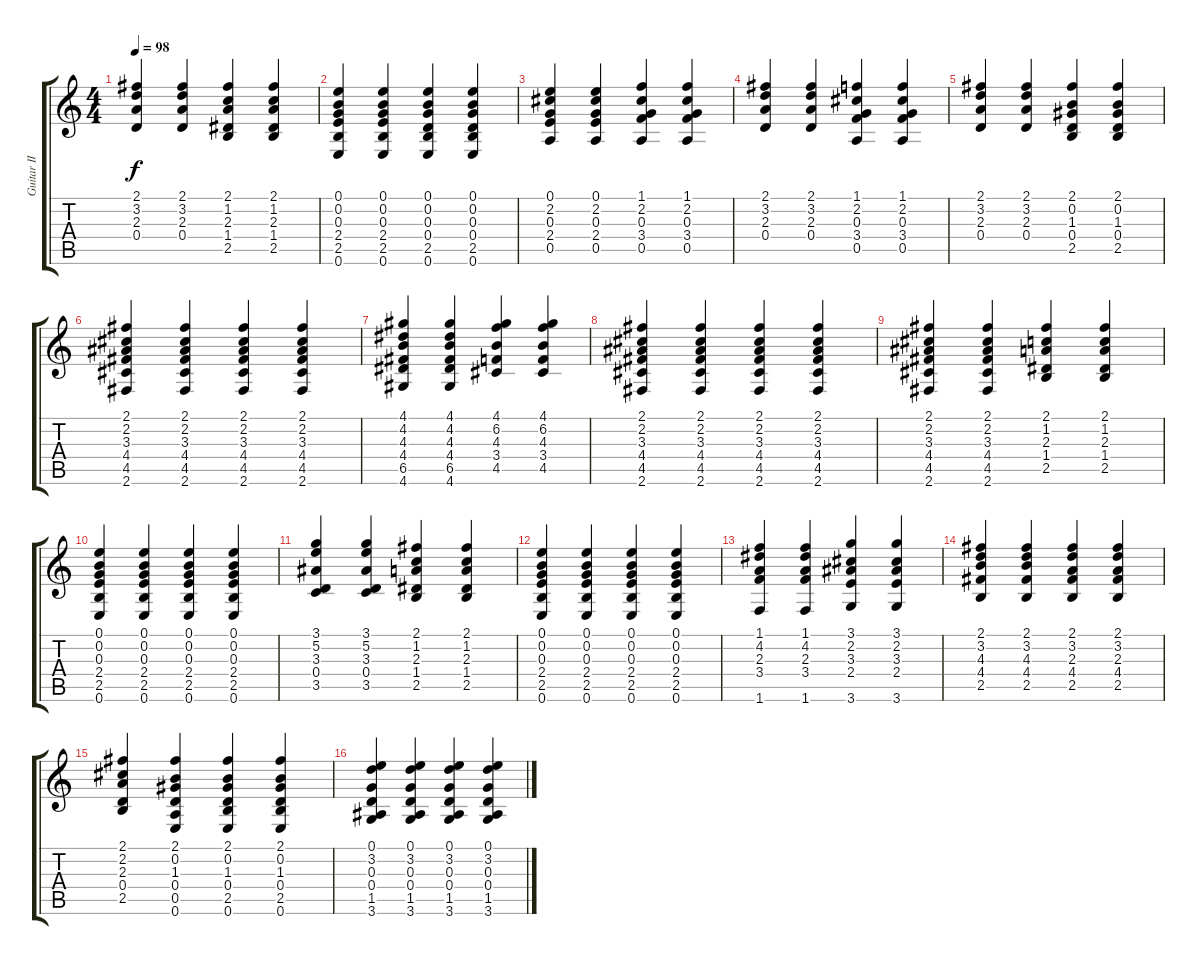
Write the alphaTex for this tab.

\track ("Guitar II" "Guitar II") {instrument acousticguitarsteel}
\staff {score tabs}
\tuning (E4 B3 G3 D3 A2 E2) {hide}
\ts (4 4)
\tempo 98
\clef g2
\ks c
(2.1 3.2 2.3 0.4).4{dy f} (2.1 3.2 2.3 0.4).4 (2.1 1.2 2.3 1.4 2.5).4 (2.1 1.2 2.3 1.4 2.5).4 |
(0.1 0.2 0.3 2.4 2.5 0.6).4 (0.1 0.2 0.3 2.4 2.5 0.6).4 (0.1 0.2 0.3 0.4 2.5 0.6).4 (0.1 0.2 0.3 0.4 2.5 0.6).4 |
(0.1 2.2 0.3 2.4 0.5).4 (0.1 2.2 0.3 2.4 0.5).4 (1.1 2.2 0.3 3.4 0.5).4 (1.1 2.2 0.3 3.4 0.5).4 |
(2.1 3.2 2.3 0.4).4 (2.1 3.2 2.3 0.4).4 (1.1 2.2 0.3 3.4 0.5).4 (1.1 2.2 0.3 3.4 0.5).4 |
(2.1 3.2 2.3 0.4).4 (2.1 3.2 2.3 0.4).4 (2.1 0.2 1.3 0.4 2.5).4 (2.1 0.2 1.3 0.4 2.5).4 |
(2.1 2.2 3.3 4.4 4.5 2.6).4 (2.1 2.2 3.3 4.4 4.5 2.6).4 (2.1 2.2 3.3 4.4 4.5 2.6).4 (2.1 2.2 3.3 4.4 4.5 2.6).4 |
(4.1 4.2 4.3 4.4 6.5 4.6).4 (4.1 4.2 4.3 4.4 6.5 4.6).4 (4.1 6.2 4.3 3.4 4.5).4 (4.1 6.2 4.3 3.4 4.5).4 |
(2.1 2.2 3.3 4.4 4.5 2.6).4 (2.1 2.2 3.3 4.4 4.5 2.6).4 (2.1 2.2 3.3 4.4 4.5 2.6).4 (2.1 2.2 3.3 4.4 4.5 2.6).4 |
(2.1 2.2 3.3 4.4 4.5 2.6).4 (2.1 2.2 3.3 4.4 4.5 2.6).4 (2.1 1.2 2.3 1.4 2.5).4 (2.1 1.2 2.3 1.4 2.5).4 |
(0.1 0.2 0.3 2.4 2.5 0.6).4 (0.1 0.2 0.3 2.4 2.5 0.6).4 (0.1 0.2 0.3 2.4 2.5 0.6).4 (0.1 0.2 0.3 2.4 2.5 0.6).4 |
(3.1 5.2 3.3 0.4 3.5).4 (3.1 5.2 3.3 0.4 3.5).4 (2.1 1.2 2.3 1.4 2.5).4 (2.1 1.2 2.3 1.4 2.5).4 |
(0.1 0.2 0.3 2.4 2.5 0.6).4 (0.1 0.2 0.3 2.4 2.5 0.6).4 (0.1 0.2 0.3 2.4 2.5 0.6).4 (0.1 0.2 0.3 2.4 2.5 0.6).4 |
(1.1 4.2 2.3 3.4 1.6).4 (1.1 4.2 2.3 3.4 1.6).4 (3.1 2.2 3.3 2.4 3.6).4 (3.1 2.2 3.3 2.4 3.6).4 |
(2.1 3.2 4.3 4.4 2.5).4 (2.1 3.2 4.3 4.4 2.5).4 (2.1 3.2 2.3 4.4 2.5).4 (2.1 3.2 2.3 4.4 2.5).4 |
(2.1 2.2 2.3 0.4 2.5).4 (2.1 0.2 1.3 0.4 0.5 0.6).4 (2.1 0.2 1.3 0.4 2.5 0.6).4 (2.1 0.2 1.3 0.4 2.5 0.6).4 |
(0.1 3.2 0.3 0.4 1.5 3.6).4 (0.1 3.2 0.3 0.4 1.5 3.6).4 (0.1 3.2 0.3 0.4 1.5 3.6).4 (0.1 3.2 0.3 0.4 1.5 3.6).4
